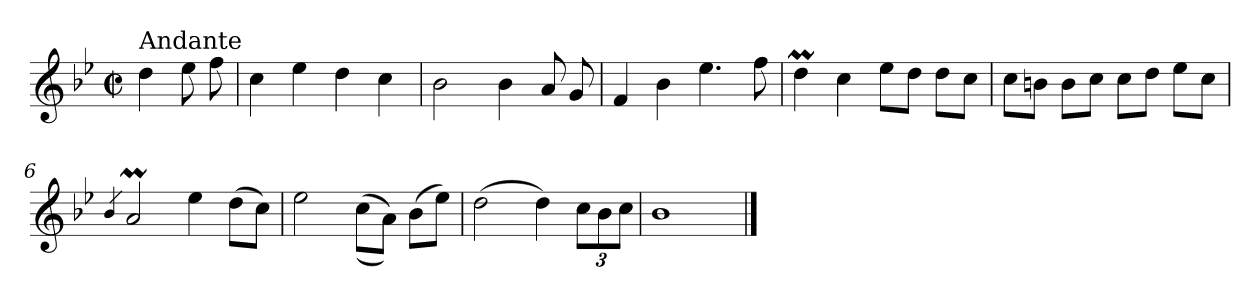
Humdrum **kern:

**kern
*part1
*staff1
*clefG2
*k[b-e-]
*B-:
*M2/2
*met(c|)
=
!LO:TX:a:t=Andante
4dd\
8ee-\
8ff\
=1
4cc\
4ee-\
4dd\
4cc\
=2
2b-\
4b-\
8a/
8g/
=3
4f/
4b-\
4.ee-\
8ff\
=4
4ddm\
4cc\
8ee-\L
8dd\J
8dd\L
8cc\J
!!LO:LB:g=z
=5
8cc\L
8bn\J
8b\L
8cc\J
8cc\L
8dd\J
8ee-\L
8cc\J
=6
4qb-/
2am/
4ee-\
(>8dd\L
8cc\J)
=7
2ee-\
(>(>8cc\L
8a\J))
(>8b-\L
8ee-\J)
=8
(>2dd\
4dd\)
12cc\L
12b-\
12cc\J
=9
1b-
==
*-
